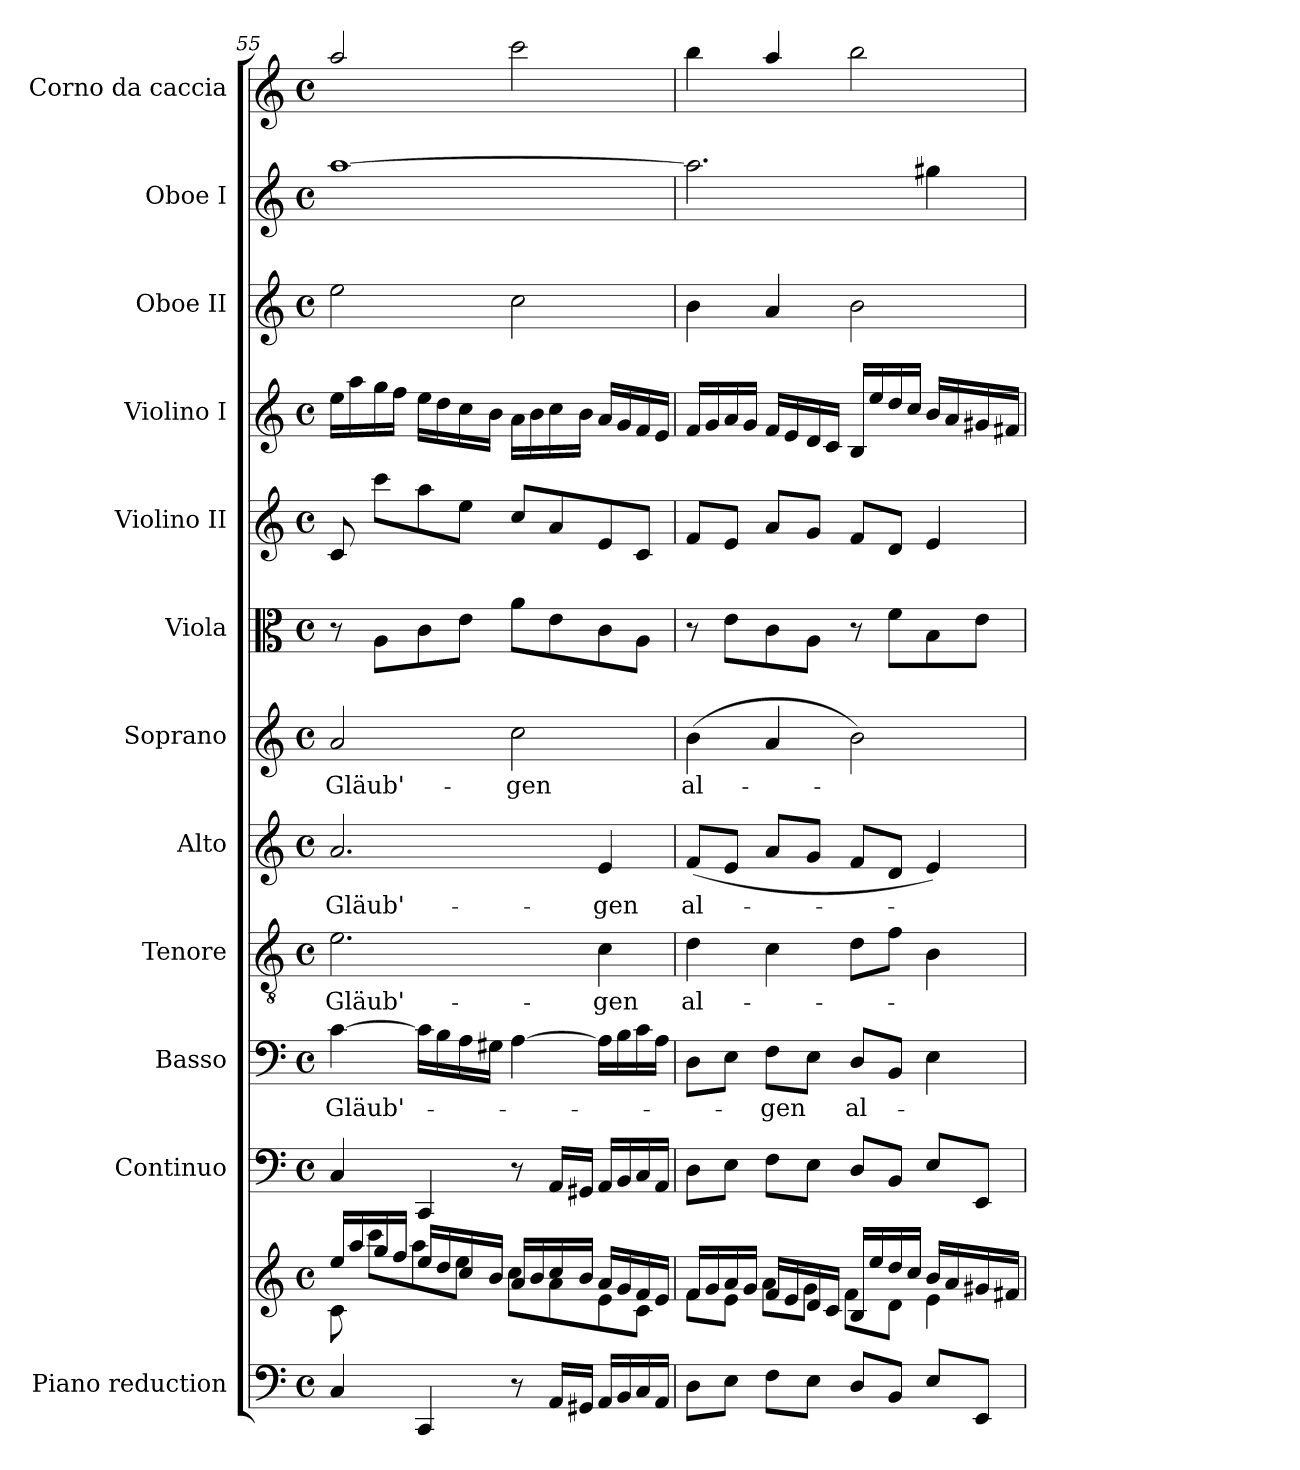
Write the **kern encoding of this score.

**kern	**kern	**kern	**kern	**text	**kern	**text	**kern	**text	**kern	**text	**kern	**kern	**kern	**kern	**kern	**kern
*part12	*part12	*part11	*part10	*part10	*part9	*part9	*part8	*part8	*part7	*part7	*part6	*part5	*part4	*part3	*part2	*part1
*staff13	*staff12	*staff11	*staff10	*staff10	*staff9	*staff9	*staff8	*staff8	*staff7	*staff7	*staff6	*staff5	*staff4	*staff3	*staff2	*staff1
*I"Piano reduction	*	*I"Continuo	*I"Basso	*	*I"Tenore	*	*I"Alto	*	*I"Soprano	*	*I"Viola	*I"Violino II	*I"Violino I	*I"Oboe II	*I"Oboe I	*I"Corno da caccia
*I'Pno	*	*	*	*	*	*	*	*	*	*	*I'Vla	*I'Vln	*I'Vln	*I'Ob	*I'Ob	*
!!LO:PB:g=z
*clefF4	*clefG2	*clefF4	*clefF4	*	*clefGv2	*	*clefG2	*	*clefG2	*	*clefC3	*clefG2	*clefG2	*clefG2	*clefG2	*clefG2
*	*	*	*	*	*	*	*	*	*	*	*	*	*	*	*	*ITrd7c12
*k[]	*k[]	*k[]	*k[]	*	*k[]	*	*k[]	*	*k[]	*	*k[]	*k[]	*k[]	*k[]	*k[]	*k[]
*M4/4	*M4/4	*M4/4	*M4/4	*	*M4/4	*	*M4/4	*	*M4/4	*	*M4/4	*M4/4	*M4/4	*M4/4	*M4/4	*M4/4
*met(c)	*met(c)	*met(c)	*met(c)	*	*met(c)	*	*met(c)	*	*met(c)	*	*met(c)	*met(c)	*met(c)	*met(c)	*met(c)	*met(c)
=55	=55	=55	=55	=55	=55	=55	=55	=55	=55	=55	=55	=55	=55	=55	=55	=55
*	*^	*	*	*	*	*	*	*	*	*	*	*	*	*	*	*
!	!	!	!	!	!LO:LY:b	!	!LO:LY:b	!	!LO:LY:b	!	!LO:LY:b	!	!	!	!	!	!
4C/	16ee/LL	8c\	4C/	[4c\	Gläub'-	2.e\	Gläub'-	2.a/	Gläub'-	2a/	Gläub'-	8r	8c/	16ee\LL	2ee\	[1aa	2a/
.	16aa/	.	.	.	.	.	.	.	.	.	.	.	.	16aa\	.	.	.
.	16gg/	8ccc\L	.	.	.	.	.	.	.	.	.	8A\L	8ccc\L	16gg\	.	.	.
.	16ff/JJ	.	.	.	.	.	.	.	.	.	.	.	.	16ff\JJ	.	.	.
4CC/	16ee/LL	8aa\	4CC/	16c\LL]	.	.	.	.	.	.	.	8c\	8aa\	16ee\LL	.	.	.
.	16dd/	.	.	16B\	.	.	.	.	.	.	.	.	.	16dd\	.	.	.
.	16cc/	8ee\J	.	16A\	.	.	.	.	.	.	.	8e\J	8ee\J	16cc\	.	.	.
.	16b/JJ	.	.	16G#X\JJ	.	.	.	.	.	.	.	.	.	16b\JJ	.	.	.
!	!	!	!	!	!	!	!	!	!	!	!LO:LY:b	!	!	!	!	!	!
8r	16a/LL	8cc\L	8r	[4A\	.	.	.	.	.	2cc\	-gen	8a\L	8cc/L	16a\LL	2cc\	.	2cc\
.	16b/	.	.	.	.	.	.	.	.	.	.	.	.	16b\	.	.	.
16AA/LL	16cc/	8a\	16AA/LL	.	.	.	.	.	.	.	.	8e\	8a/	16cc\	.	.	.
16GG#X/JJ	16b/JJ	.	16GG#X/JJ	.	.	.	.	.	.	.	.	.	.	16b\JJ	.	.	.
!	!	!	!	!	!	!	!LO:LY:b	!	!LO:LY:b	!	!	!	!	!	!	!	!
16AA/LL	16a/LL	8e\	16AA/LL	16A\LL]	.	4c\	-gen	4e/	-gen	.	.	8c\	8e/	16a/LL	.	.	.
16BB/	16g/	.	16BB/	16B\	.	.	.	.	.	.	.	.	.	16g/	.	.	.
16C/	16f/	8c\J	16C/	16c\	.	.	.	.	.	.	.	8A\J	8c/J	16f/	.	.	.
16AA/JJ	16e/JJ	.	16AA/JJ	16A\JJ	.	.	.	.	.	.	.	.	.	16e/JJ	.	.	.
=56	=56	=56	=56	=56	=56	=56	=56	=56	=56	=56	=56	=56	=56	=56	=56	=56	=56
!	!	!	!	!	!	!	!LO:LY:b	!	!LO:LY:b	!	!LO:LY:b	!	!	!	!	!	!
8D\L	16f/LL	8f\L	8D\L	8D\L	.	4d\	al-	(<8f/L	al-	(>4b\	al-	8r	8f/L	16f/LL	4b\	2.aa\]	4b\
.	16g/	.	.	.	.	.	.	.	.	.	.	.	.	16g/	.	.	.
8E\J	16a/	8e\J	8E\J	8E\J	.	.	.	8e/J	.	.	.	8e\L	8e/J	16a/	.	.	.
.	16g/JJ	.	.	.	.	.	.	.	.	.	.	.	.	16g/JJ	.	.	.
!	!	!	!	!	!LO:LY:b	!	!	!	!	!	!	!	!	!	!	!	!
8F\L	16f/LL	8a\L	8F\L	8F\L	-gen	4c\	.	8a/L	.	4a/	.	8c\	8a/L	16f/LL	4a/	.	4a/
.	16e/	.	.	.	.	.	.	.	.	.	.	.	.	16e/	.	.	.
8E\J	16d/	8g\J	8E\J	8E\J	.	.	.	8g/J	.	.	.	8A\J	8g/J	16d/	.	.	.
.	16c/JJ	.	.	.	.	.	.	.	.	.	.	.	.	16c/JJ	.	.	.
!	!	!	!	!	!LO:LY:b	!	!	!	!	!	!	!	!	!	!	!	!
8D/L	16B/LL	8f\L	8D/L	8D/L	al-	8d\L	.	8f/L	.	2b\)	.	8r	8f/L	16B/LL	2b\	.	2b\
.	16ee/	.	.	.	.	.	.	.	.	.	.	.	.	16ee/	.	.	.
8BB/J	16dd/	8d\J	8BB/J	8BB/J	.	8f\J	.	8d/J	.	.	.	8f\L	8d/J	16dd/	.	.	.
.	16cc/JJ	.	.	.	.	.	.	.	.	.	.	.	.	16cc/JJ	.	.	.
8E/L	16b/LL	4e\	8E/L	4E\	.	4B\	.	4e/)	.	.	.	8B\	4e/	16b/LL	.	4gg#X\	.
.	16a/	.	.	.	.	.	.	.	.	.	.	.	.	16a/	.	.	.
8EE/J	16g#X/	.	8EE/J	.	.	.	.	.	.	.	.	8e\J	.	16g#X/	.	.	.
.	16f#X/JJ	.	.	.	.	.	.	.	.	.	.	.	.	16f#X/JJ	.	.	.
*	*v	*v	*	*	*	*	*	*	*	*	*	*	*	*	*	*	*
=	=	=	=	=	=	=	=	=	=	=	=	=	=	=	=	=
*-	*-	*-	*-	*-	*-	*-	*-	*-	*-	*-	*-	*-	*-	*-	*-	*-
